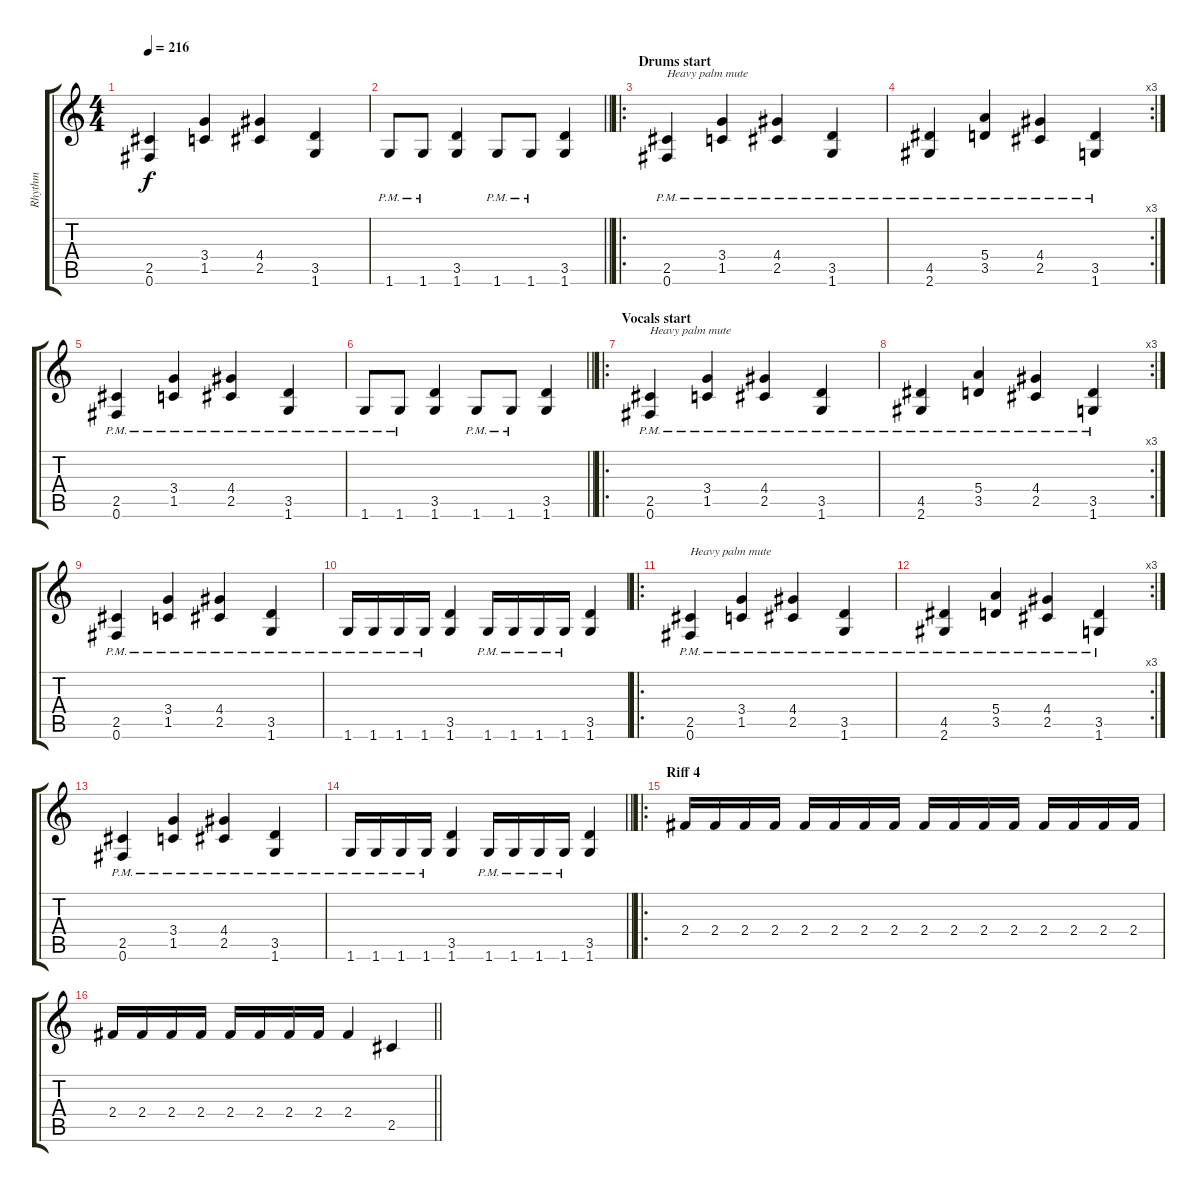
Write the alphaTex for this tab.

\track ("Rhythm" "Rhythm") {instrument distortionguitar}
\staff {score tabs}
\tuning (Gb4 Db4 A3 E3 B2 Gb2) {hide}
\ts (4 4)
\tempo 216
\clef g2
\ks c
(2.5 0.6).4{dy f} (3.4 1.5).4 (4.4 2.5).4 (3.5 1.6).4 |
\barLineRight lightlight
1.6{pm}.8 1.6{pm}.8 (3.5 1.6).4 1.6{pm}.8 1.6{pm}.8 (3.5 1.6).4 |
\ro
\section ("" "Drums start")
(2.5{pm} 0.6{pm}).4{txt "Heavy palm mute"} (3.4{pm} 1.5{pm}).4 (4.4{pm} 2.5{pm}).4 (3.5{pm} 1.6{pm}).4 |
\rc 3
(4.5{pm} 2.6{pm}).4 (5.4{pm} 3.5{pm}).4 (4.4{pm} 2.5{pm}).4 (3.5{pm} 1.6{pm}).4 |
(2.5{pm} 0.6{pm}).4 (3.4{pm} 1.5{pm}).4 (4.4{pm} 2.5{pm}).4 (3.5{pm} 1.6{pm}).4 |
\barLineRight lightlight
1.6{pm}.8 1.6{pm}.8 (3.5 1.6).4 1.6{pm}.8 1.6{pm}.8 (3.5 1.6).4 |
\ro
\section ("" "Vocals start")
(2.5{pm} 0.6{pm}).4{txt "Heavy palm mute"} (3.4{pm} 1.5{pm}).4 (4.4{pm} 2.5{pm}).4 (3.5{pm} 1.6{pm}).4 |
\rc 3
(4.5{pm} 2.6{pm}).4 (5.4{pm} 3.5{pm}).4 (4.4{pm} 2.5{pm}).4 (3.5{pm} 1.6{pm}).4 |
(2.5{pm} 0.6{pm}).4 (3.4{pm} 1.5{pm}).4 (4.4{pm} 2.5{pm}).4 (3.5{pm} 1.6{pm}).4 |
1.6{pm}.16 1.6{pm}.16 1.6{pm}.16 1.6{pm}.16 (3.5 1.6).4 1.6{pm}.16 1.6{pm}.16 1.6{pm}.16 1.6{pm}.16 (3.5 1.6).4 |
\ro
(2.5{pm} 0.6{pm}).4{txt "Heavy palm mute"} (3.4{pm} 1.5{pm}).4 (4.4{pm} 2.5{pm}).4 (3.5{pm} 1.6{pm}).4 |
\rc 3
(4.5{pm} 2.6{pm}).4 (5.4{pm} 3.5{pm}).4 (4.4{pm} 2.5{pm}).4 (3.5{pm} 1.6{pm}).4 |
(2.5{pm} 0.6{pm}).4 (3.4{pm} 1.5{pm}).4 (4.4{pm} 2.5{pm}).4 (3.5{pm} 1.6{pm}).4 |
\barLineRight lightlight
1.6{pm}.16 1.6{pm}.16 1.6{pm}.16 1.6{pm}.16 (3.5 1.6).4 1.6{pm}.16 1.6{pm}.16 1.6{pm}.16 1.6{pm}.16 (3.5 1.6).4 |
\ro
\section ("" "Riff 4")
2.4.16 2.4.16 2.4.16 2.4.16 2.4.16 2.4.16 2.4.16 2.4.16 2.4.16 2.4.16 2.4.16 2.4.16 2.4.16 2.4.16 2.4.16 2.4.16 |
\barLineRight lightlight
2.4.16 2.4.16 2.4.16 2.4.16 2.4.16 2.4.16 2.4.16 2.4.16 2.4.4 2.5.4
